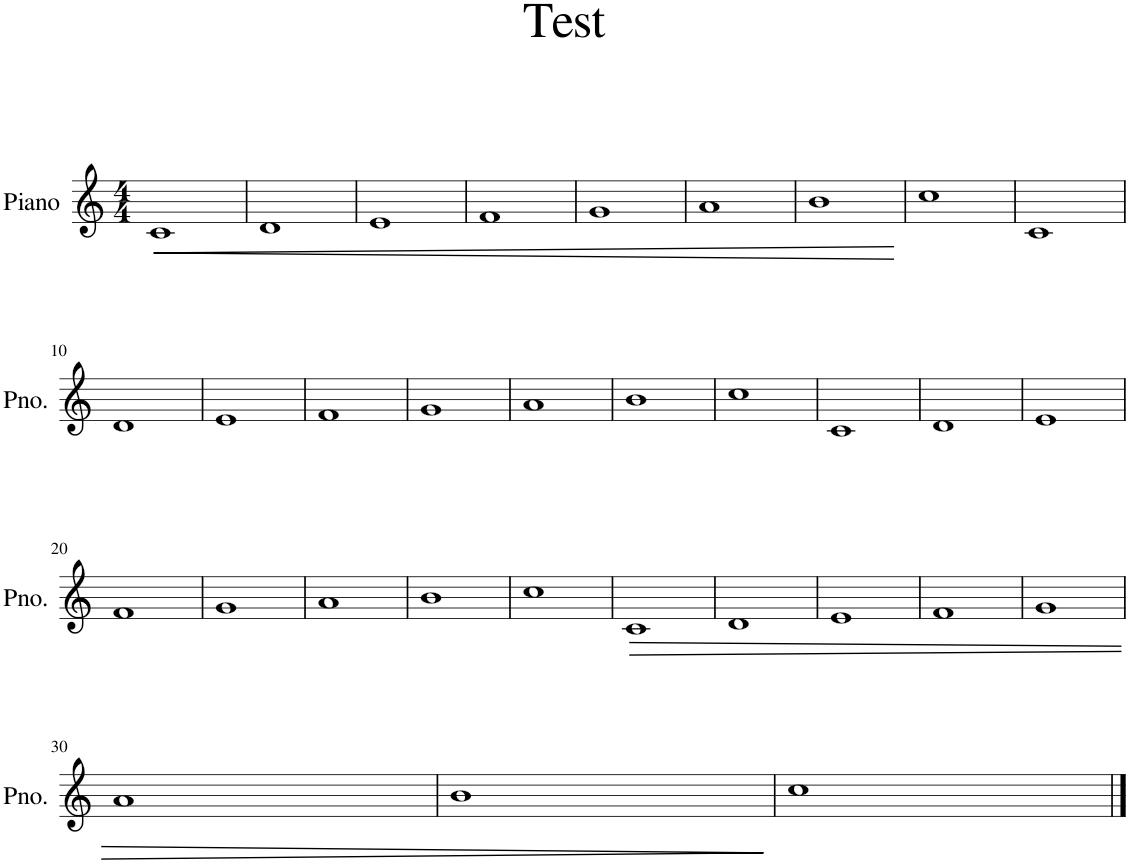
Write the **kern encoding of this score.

**kern	**dynam
*part1	*part1
*staff1	*staff1
*I"Piano	*
*I'Pno.	*
*clefG2	*
*k[]	*
*M4/4	*
=1	=1
!	!LO:HP:b
1c	<
=2	=2
1d	.
=3	=3
1e	.
=4	=4
1f	.
=5	=5
1g	.
=6	=6
1a	.
=7	=7
1b	.
.	[
=8	=8
1cc	.
=9	=9
1c	.
!!LO:LB:g=z
=10	=10
1d	.
=11	=11
1e	.
=12	=12
1f	.
=13	=13
1g	.
=14	=14
1a	.
=15	=15
1b	.
=16	=16
1cc	.
=17	=17
1c	.
=18	=18
1d	.
=19	=19
1e	.
!!LO:LB:g=z
=20	=20
1f	.
=21	=21
1g	.
=22	=22
1a	.
=23	=23
1b	.
=24	=24
1cc	.
=25	=25
!	!LO:HP:b
1c	>
=26	=26
1d	.
=27	=27
1e	.
=28	=28
1f	.
=29	=29
1g	.
!!LO:LB:g=z
=30	=30
1a	.
=31	=31
1b	.
.	]
=32	=32
1cc	.
==	==
*-	*-
